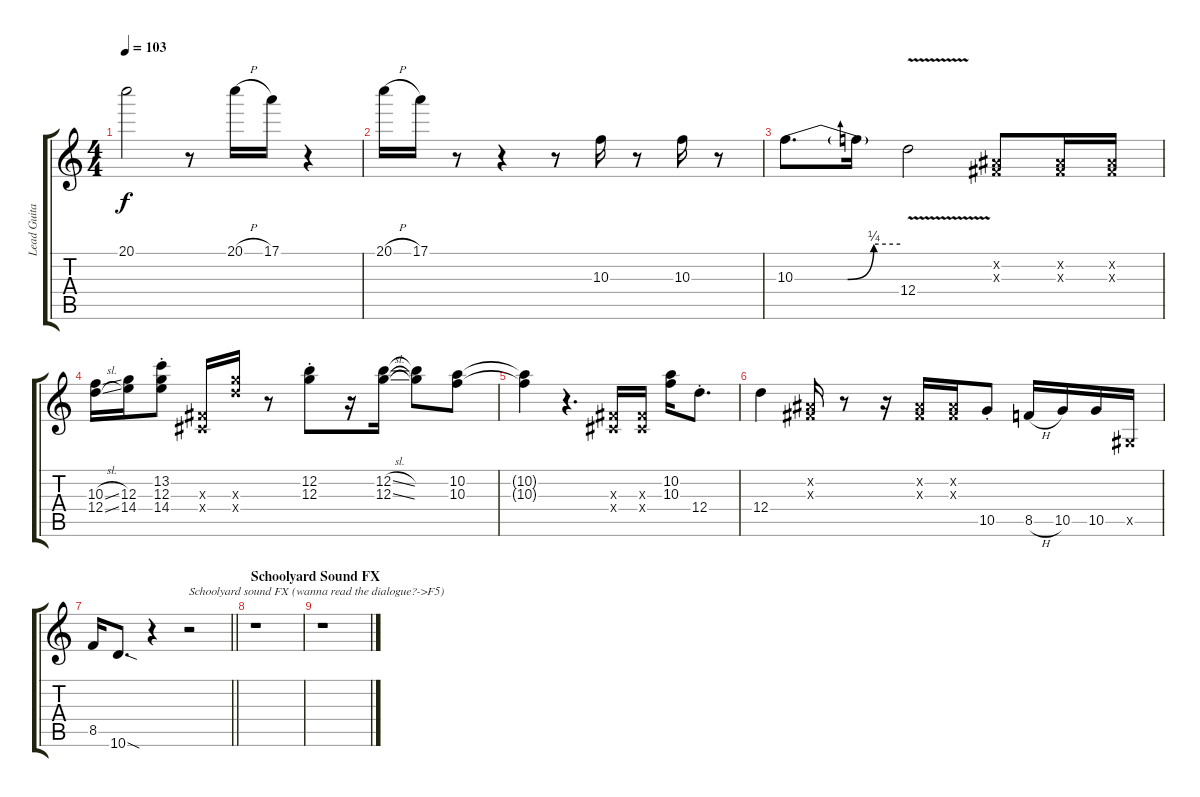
\track ("Lead Guitar ( David Gilmour )" "Lead Guita") {instrument overdrivenguitar}
\staff {score tabs}
\tuning (E4 B3 G3 D3 A2 E2) {hide}
\ts (4 4)
\tempo 103
\clef g2
\ks c
20.1{t}.2{dy f} r.8 20.1{h}.16 17.1.16 r.4 |
20.1{h}.16 17.1.16 r.8 r.4 r.8 10.3.16 r.8 10.3.16 r.8 |
10.3{be (custom 0 0 30 0 45 1 60 1)}.8{d} 10.3{t}.16 12.4{v}.2 (-1.2{x} -1.3{x}).8 (-1.2{x} -1.3{x}).16 (-1.2{x} -1.3{x}).16 |
(10.3{sl} 12.4{sl}).16 (12.3 14.4).16 (13.2{st} 12.3{st} 14.4{st}).8 (-1.3{x} -1.4{x}).16 (12.3{x} 12.4{x}).16 r.8 (12.2{st} 12.3{st}).8 r.16 (12.2{sl} 12.3{sl}).16 (12.2{t} 12.3{t}).8 (10.2 10.3).8 |
(10.2{t} 10.3{t}).4 r.4{d} (-1.3{x} -1.4{x}).16 (-1.3{x} -1.4{x}).16 (10.2 10.3).16 12.4{st}.8{d} |
12.4.4 (-1.2{x} -1.3{x}).16 r.8 r.16 (-1.2{x} -1.3{x}).16 (-1.2{x} -1.3{x}).16 10.5{st}.8 8.5{h}.16 10.5.16 10.5.16 -1.5{x}.16 |
\barLineRight lightlight
8.5.16 10.6{sod}.8{d} r.4 r.2{txt "Schoolyard sound FX (wanna read the dialogue?->F5)"} |
\section ("" "Schoolyard Sound FX")
r.1 |
r.1
